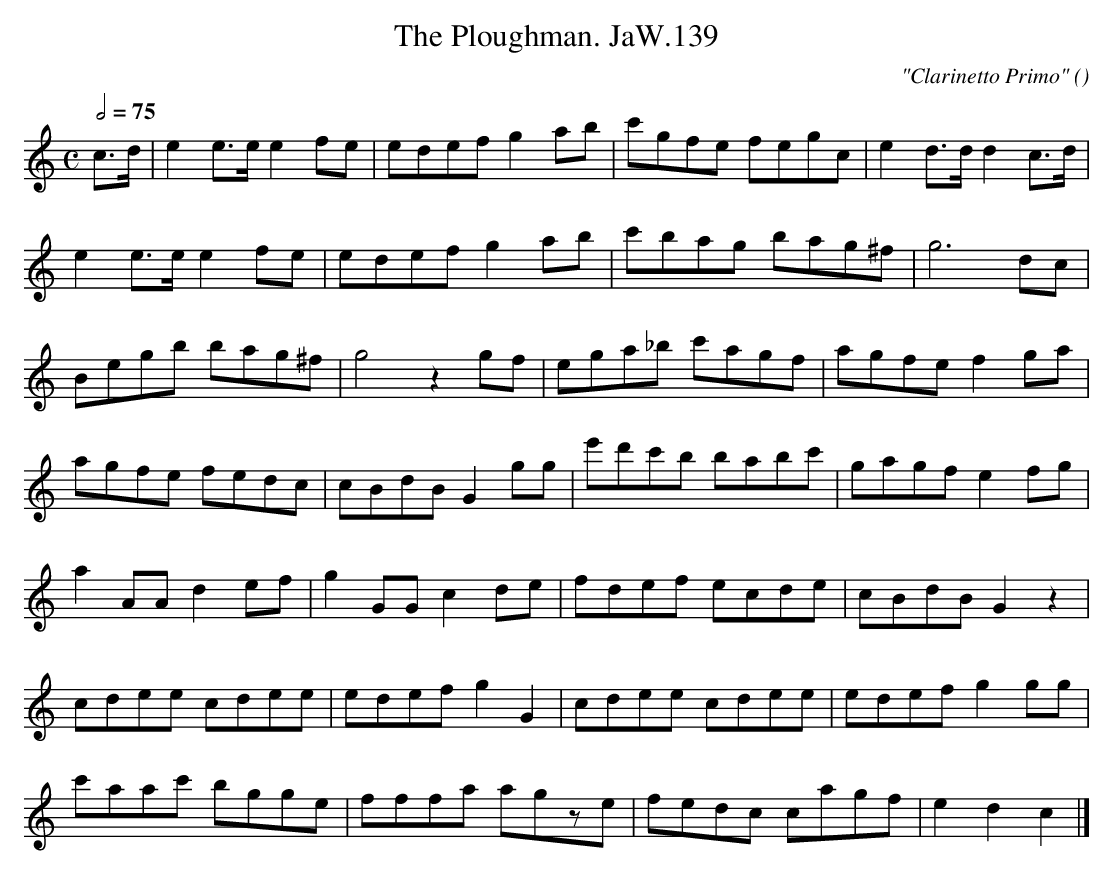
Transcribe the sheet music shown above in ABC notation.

X:1
T:Ploughman. JaW.139, The
M:C
L:1/8
Q:1/2=75
C:"Clarinetto Primo"
O:
K:C
c>d|e2e>ee2fe|edefg2ab|c'gfe fegc|e2d>dd2c>d|
e2e>ee2fe|edefg2ab|c'bag bag^f|g6dc|
Begb bag^f|g4z2gf|ega_b c'agf|agfef2ga|
agfe fedc|cBdBG2gg|e'd'c'b babc'|gagfe2fg|
a2AAd2ef|g2GGc2de|fdef ecde|cBdBG2z2|
cdee cdee|edef g2G2|cdee cdee|edefg2gg|
c'aac' bgge|fffa agze|fedc cagf|e2d2c2|]
